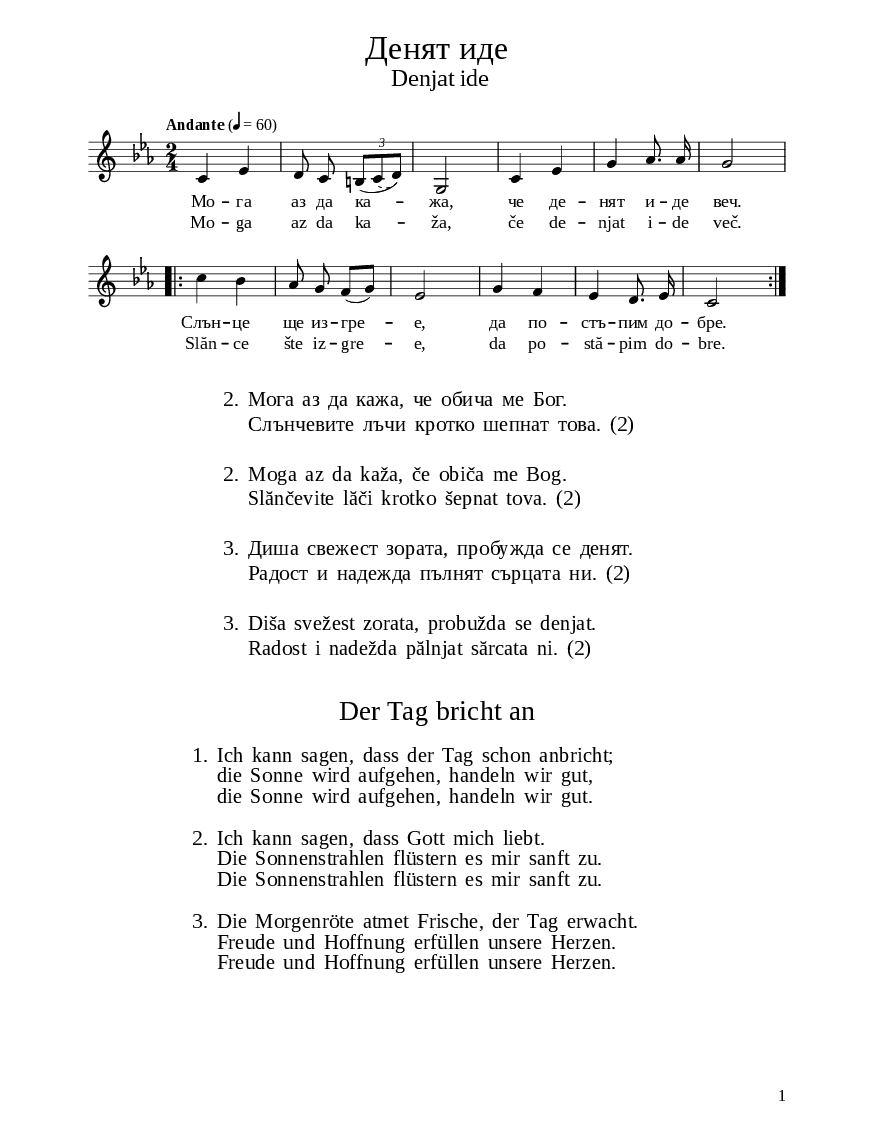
\version "2.24.1"

% include paper part and global functions
\include "include/globals.ily"

\bookpart {
  \label #'ref118_1
  \tocItem \markup "Денят иде – Denjat ide "
  \include "include/bookpart-paper.ily"
  \score {
    \include "include/score-layout.ily"

    \new Voice \absolute {
      \clef treble
      \key c \minor
      \time 2/4
      \tempoFunc "Andante" 4 "60"
      \autoBeamOff

      c'4 es'4 | d'8  c'8  \tuplet 3/2 { b8\=1([ \slurDashed c'8\=2(d'8\=2)\=1)] } \slurSolid | g2 | c'4 es'4 | g'4 as'8. as'16 | g'2 | \break

      \repeat volta 2 {   c''4 bes' | as'8 g'8 f' [(g') ] | es'2 | g'4 f' | es'4 d'8. es'16| c'2} \break
    }

    \addlyrics {
      Мо -- га аз да ка -- жа, че де -- нят и -- де веч.

      Слън -- це ще из -- гре -- е, да по -- стъ -- пим до -- бре.
    }

     \addlyrics {
      Mo -- ga az da ka -- ža, če de -- njat i -- de več.

      Slăn -- ce šte iz -- gre -- e, da po -- stă -- pim do -- bre.
    }

    \header {
      title = \titleFunc "Денят иде" " Denjat ide"
    }

    \midi{}

  } % score


  \markup \fontsize #bgCoupletFontSize {
    \hspace #13
    \override #`(baseline-skip . ,bgCoupletBaselineSkip)
    \column {

      \line {  2. Мога аз да кажа, че обича ме Бог.}

      \line {   "   " Слънчевите лъчи кротко шепнат това. (2)}
      \line { " "}

     \line {  2. Moga az da kaža, če običa me Bog.}

      \line {   "   " Slănčevite lăči krotko šepnat tova. (2)}
      \line { " "}

      \line {   3.  Диша свежест зората, пробужда се денят.}

      \line {   "   " Радост и надежда пълнят сърцата ни. (2) }
      \line {   "   "}


       \line {   3.  Diša svežest zorata, probužda se denjat.}

      \line {   "   " Radost i nadežda pălnjat sărcata ni. (2) }

    }
  } % markup

  \markup \empty-two

  %\pageBreak

  % include foreign translation(s) of the song
  \version "2.24.1"

\markup \fill-line { \fontsize #deTitleFontSize "Der Tag bricht an" }
\markup \null
\markup \null
\markup \fontsize #deCoupletFontSize {
  \hspace #10
  \override #`(baseline-skip . ,deCoupletBaselineSkip)

  \column {

 \line { 1.	Ich kann sagen, dass der Tag schon anbricht;}
 \line { "   "die Sonne wird aufgehen, handeln wir gut,}
 \line { "   "die Sonne wird aufgehen, handeln wir gut.}
 \line { "  "}

 \line { 2.	Ich kann sagen, dass Gott mich liebt.}

 \line { "   "Die Sonnenstrahlen flüstern es mir sanft zu.  }
 \line { "   "Die Sonnenstrahlen flüstern es mir sanft zu. }
 \line { "  "}

 \line { 3.	Die Morgenröte atmet Frische, der Tag erwacht. }
 \line { "   "Freude und Hoffnung erfüllen unsere Herzen. }
 \line { "   "Freude und Hoffnung erfüllen unsere Herzen.}

  }
}


} % bookpart

